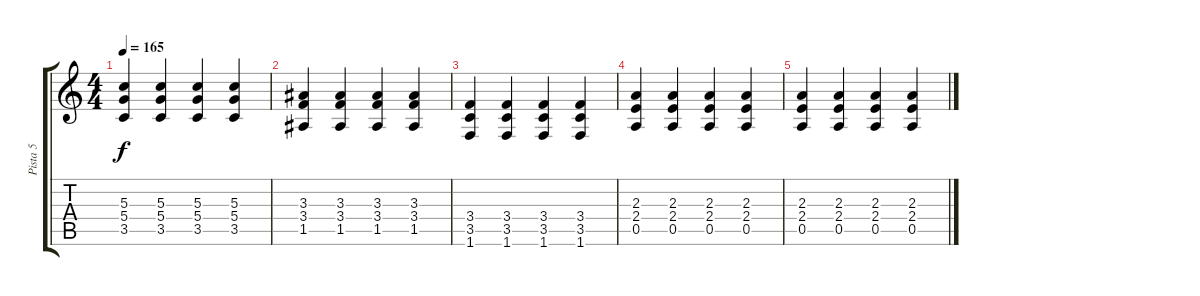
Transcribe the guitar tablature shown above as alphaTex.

\track ("Pista 5" "Pista 5") {instrument overdrivenguitar}
\staff {score tabs}
\tuning (E4 B3 G3 D3 A2 E2) {hide}
\ts (4 4)
\tempo 165
\clef g2
\ks c
(5.3 5.4 3.5).4{dy f} (5.3 5.4 3.5).4 (5.3 5.4 3.5).4 (5.3 5.4 3.5).4 |
(3.3 3.4 1.5).4 (3.3 3.4 1.5).4 (3.3 3.4 1.5).4 (3.3 3.4 1.5).4 |
(3.4 3.5 1.6).4 (3.4 3.5 1.6).4 (3.4 3.5 1.6).4 (3.4 3.5 1.6).4 |
(2.3 2.4 0.5).4 (2.3 2.4 0.5).4 (2.3 2.4 0.5).4 (2.3 2.4 0.5).4 |
(2.3 2.4 0.5).4 (2.3 2.4 0.5).4 (2.3 2.4 0.5).4 (2.3 2.4 0.5).4
